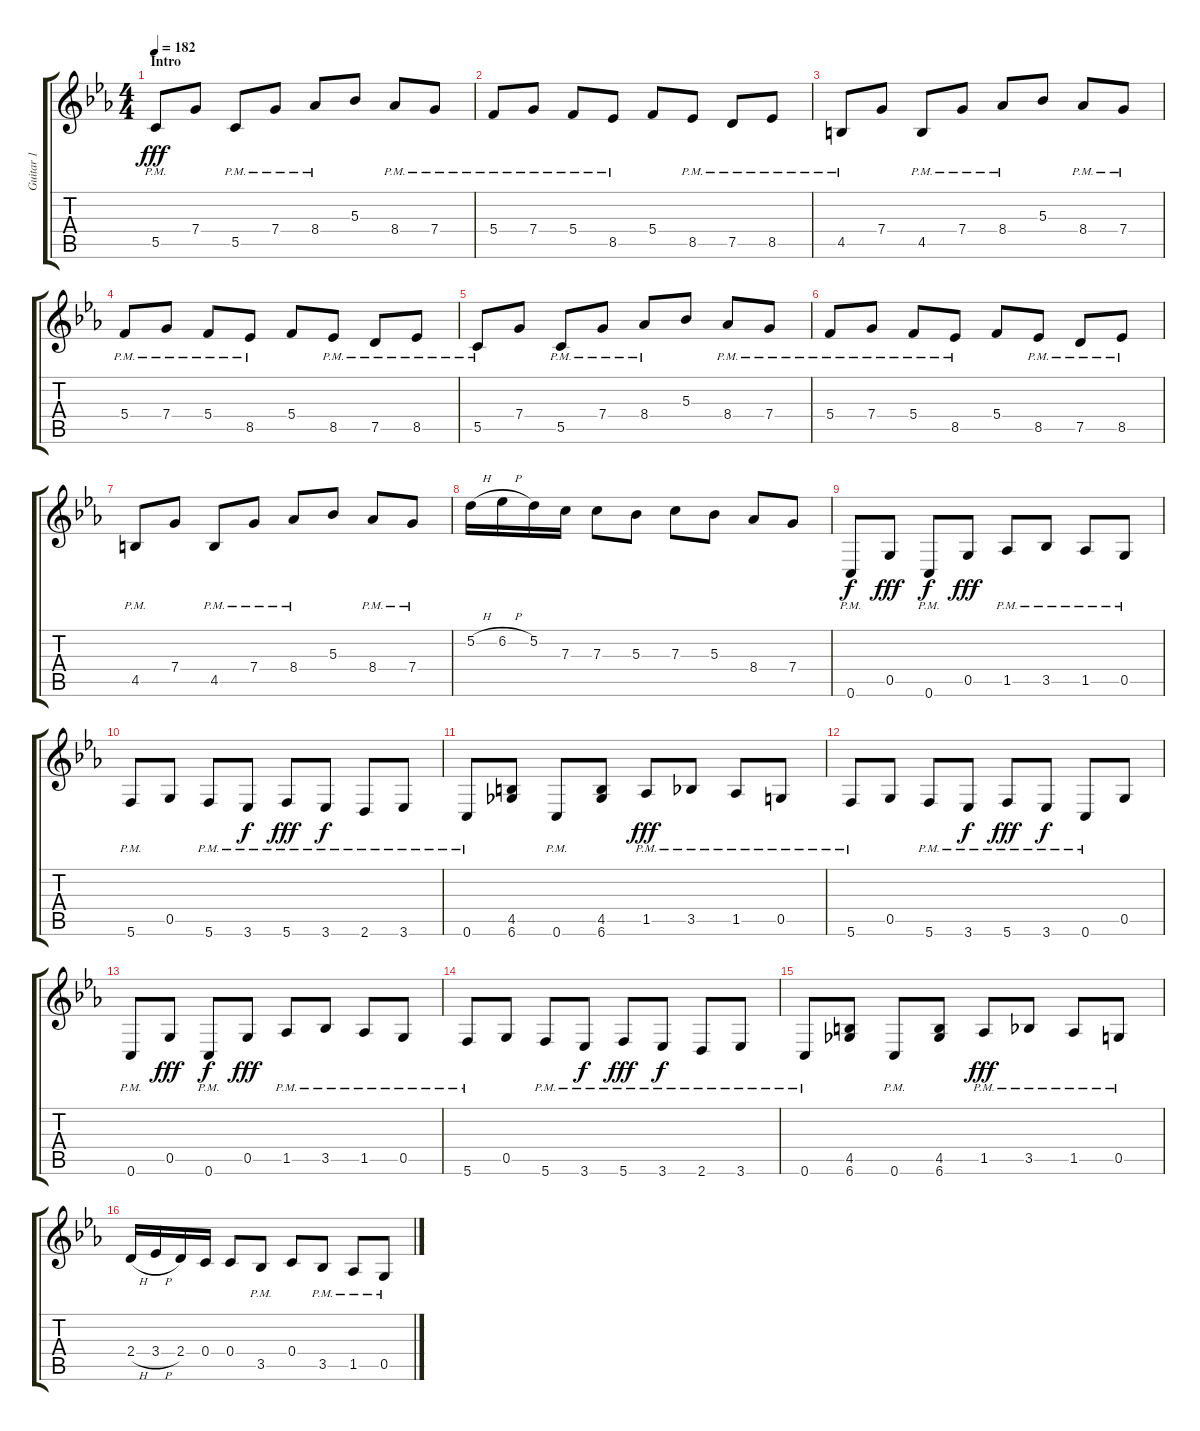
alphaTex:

\track ("Guitar 1" "Guitar 1") {instrument distortionguitar}
\staff {score tabs}
\tuning (D4 A3 F3 C3 G2 C2) {hide}
\ts (4 4)
\section ("" "Intro")
\tempo 182
\clef g2
\ks cminor
5.5{pm}.8{dy fff instrument distortionguitar} 7.4.8 5.5{pm}.8 7.4{pm}.8 8.4{pm}.8 5.3.8 8.4{pm}.8 7.4{pm}.8 |
5.4{pm}.8 7.4{pm}.8 5.4{pm}.8 8.5{pm}.8 5.4.8 8.5{pm}.8 7.5{pm}.8 8.5{pm}.8 |
4.5{pm}.8 7.4.8 4.5{pm}.8 7.4{pm}.8 8.4{pm}.8 5.3.8 8.4{pm}.8 7.4{pm}.8 |
5.4{pm}.8 7.4{pm}.8 5.4{pm}.8 8.5{pm}.8 5.4.8 8.5{pm}.8 7.5{pm}.8 8.5{pm}.8 |
5.5{pm}.8 7.4.8 5.5{pm}.8 7.4{pm}.8 8.4{pm}.8 5.3.8 8.4{pm}.8 7.4{pm}.8 |
5.4{pm}.8 7.4{pm}.8 5.4{pm}.8 8.5{pm}.8 5.4.8 8.5{pm}.8 7.5{pm}.8 8.5{pm}.8 |
4.5{pm}.8 7.4.8 4.5{pm}.8 7.4{pm}.8 8.4{pm}.8 5.3.8 8.4{pm}.8 7.4{pm}.8 |
5.2{h}.16 6.2{h}.16 5.2.16 7.3.16 7.3.8 5.3.8 7.3.8 5.3.8 8.4.8 7.4.8 |
0.6{pm}.8{dy f} 0.5.8{dy fff} 0.6{pm}.8{dy f} 0.5.8{dy fff} 1.5{pm}.8 3.5{pm}.8 1.5{pm}.8 0.5{pm}.8 |
5.6{pm}.8 0.5.8 5.6{pm}.8 3.6{pm}.8{dy f} 5.6{pm}.8{dy fff} 3.6{pm}.8{dy f} 2.6{pm}.8 3.6{pm}.8 |
0.6{pm}.8 (4.5 6.6).8 0.6{pm}.8 (4.5 6.6).8 1.5{pm}.8{dy fff} 3.5{pm}.8 1.5{pm}.8 0.5{pm}.8 |
5.6{pm}.8 0.5.8 5.6{pm}.8 3.6{pm}.8{dy f} 5.6{pm}.8{dy fff} 3.6{pm}.8{dy f} 0.6{pm}.8 0.5.8 |
0.6{pm}.8 0.5.8{dy fff} 0.6{pm}.8{dy f} 0.5.8{dy fff} 1.5{pm}.8 3.5{pm}.8 1.5{pm}.8 0.5{pm}.8 |
5.6{pm}.8 0.5.8 5.6{pm}.8 3.6{pm}.8{dy f} 5.6{pm}.8{dy fff} 3.6{pm}.8{dy f} 2.6{pm}.8 3.6{pm}.8 |
0.6{pm}.8 (4.5 6.6).8 0.6{pm}.8 (4.5 6.6).8 1.5{pm}.8{dy fff} 3.5{pm}.8 1.5{pm}.8 0.5{pm}.8 |
2.4{h}.16 3.4{h}.16 2.4.16 0.4.16 0.4.8 3.5{pm}.8 0.4.8 3.5{pm}.8 1.5{pm}.8 0.5{pm}.8
